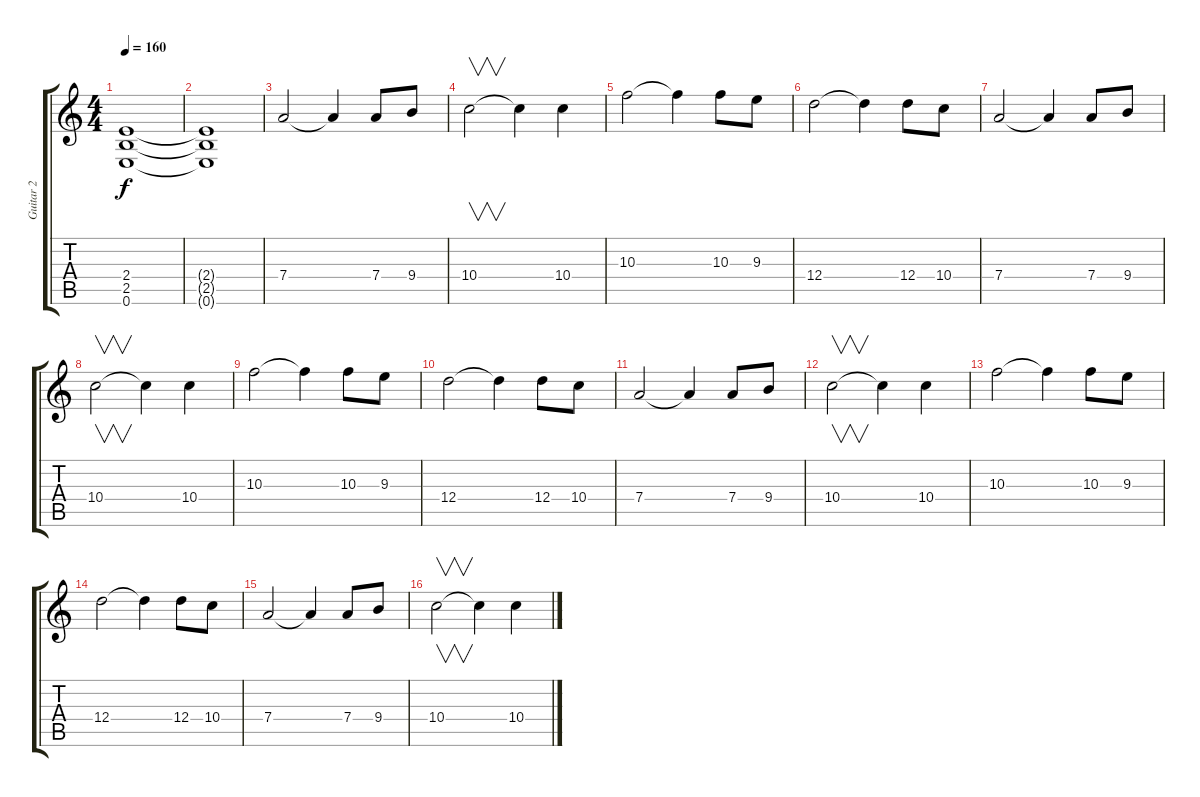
\track ("Guitar 2" "Guitar 2") {instrument overdrivenguitar}
\staff {score tabs}
\tuning (E4 B3 G3 D3 A2 E2) {hide}
\ts (4 4)
\tempo 160
\clef g2
\ks c
(2.4 2.5 0.6).1{dy f} |
(2.4{t} 2.5{t} 0.6{t}).1 |
7.4.2 7.4{t}.4 7.4.8 9.4.8 |
10.4.2{v} 10.4{t}.4 10.4.4 |
10.3.2 10.3{t}.4 10.3.8 9.3.8 |
12.4.2 12.4{t}.4 12.4.8 10.4.8 |
7.4.2 7.4{t}.4 7.4.8 9.4.8 |
10.4.2{v} 10.4{t}.4 10.4.4 |
10.3.2 10.3{t}.4 10.3.8 9.3.8 |
12.4.2 12.4{t}.4 12.4.8 10.4.8 |
7.4.2 7.4{t}.4 7.4.8 9.4.8 |
10.4.2{v} 10.4{t}.4 10.4.4 |
10.3.2 10.3{t}.4 10.3.8 9.3.8 |
12.4.2 12.4{t}.4 12.4.8 10.4.8 |
7.4.2 7.4{t}.4 7.4.8 9.4.8 |
10.4.2{v} 10.4{t}.4 10.4.4
